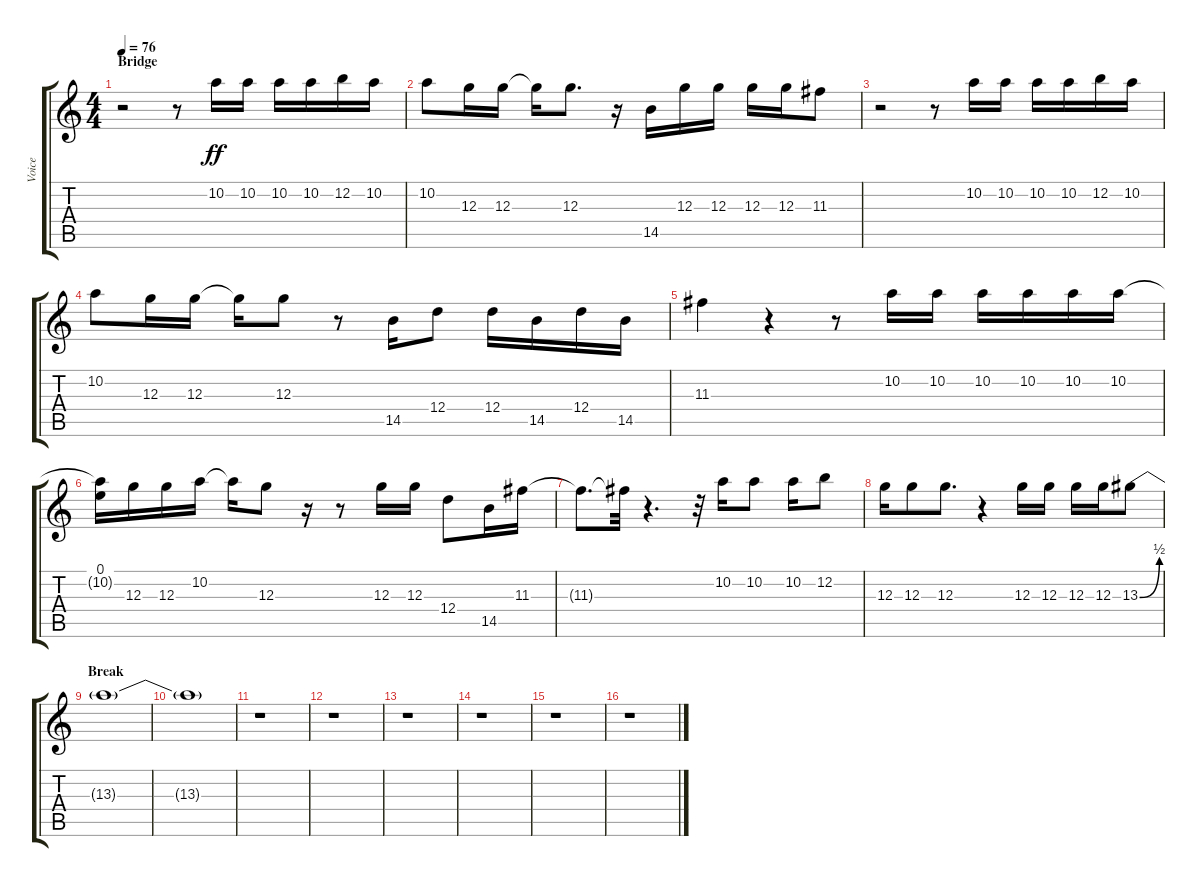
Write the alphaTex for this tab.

\track ("Voice" "Voice") {instrument acousticguitarsteel}
\staff {score tabs}
\tuning (E4 B3 G3 D3 A2 E2) {hide}
\ts (4 4)
\section ("" "Bridge")
\tempo 76
\clef g2
\ks c
r.2{dy ff} r.8 10.2.16 10.2.16 10.2.16 10.2.16 12.2.16 10.2.16 |
10.2.8 12.3.16 12.3.16 12.3{t}.16 12.3.8{d} r.16 14.5.16 12.3.16 12.3.16 12.3.16 12.3.16 11.3.8 |
r.2 r.8 10.2.16 10.2.16 10.2.16 10.2.16 12.2.16 10.2.16 |
10.2.8 12.3.16 12.3.16 12.3{t}.16 12.3.8 r.8 14.5.16 12.4.8 12.4.16 14.5.16 12.4.16 14.5.16 |
11.3.4 r.4 r.8 10.2.16 10.2.16 10.2.16 10.2.16 10.2.16 10.2.16 |
(0.1 10.2{t}).16 12.3.16 12.3.16 10.2.16 10.2{t}.16 12.3.8 r.16 r.8 12.3.16 12.3.16 12.4.8 14.5.16 11.3.16 |
11.3{t}.8{d} 11.3{t}.32 r.4{d} r.32 10.2.16 10.2.8 10.2.16 12.2.8 |
12.3.16 12.3.8 12.3.8{d} r.4 12.3.16 12.3.16 12.3.16 12.3.16 13.3{be (bend 0 0 60 2)}.8 |
\section ("" "Break")
13.3{t}.1 |
13.3{t}.1 |
r.1 |
r.1 |
r.1 |
r.1 |
r.1 |
r.1
